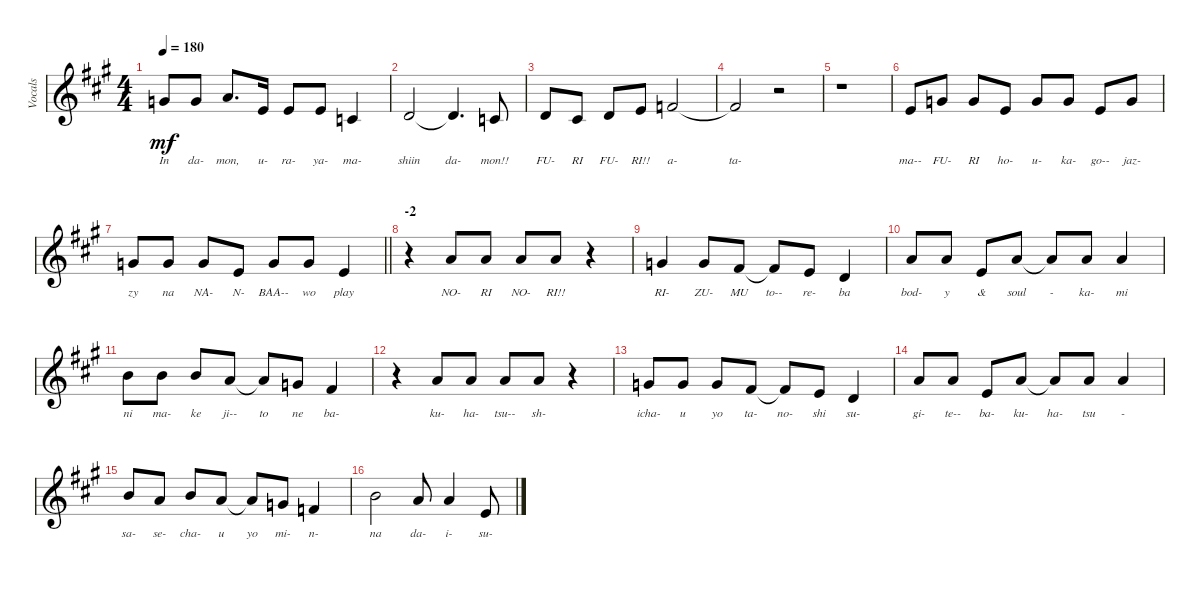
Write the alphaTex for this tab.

\track ("Vocals" "Vocals") {instrument tenorsax}
\staff {score}
\tuning (E4 B3 G3 D3 A2 E2 B1) {hide}
\ts (4 4)
\tempo 180
\clef g2
\ks a
3.1.8{lyrics (0 "In") lyrics (1 "") lyrics (2 "") lyrics (3 "") lyrics (4 "") dy mf} 3.1.8{lyrics (0 "da-") lyrics (1 "") lyrics (2 "") lyrics (3 "") lyrics (4 "")} 5.1.8{d lyrics (0 "mon,") lyrics (1 "") lyrics (2 "") lyrics (3 "") lyrics (4 "")} 0.1.16{lyrics (0 "u-") lyrics (1 "") lyrics (2 "") lyrics (3 "") lyrics (4 "")} 0.1.8{lyrics (0 "ra-") lyrics (1 "") lyrics (2 "") lyrics (3 "") lyrics (4 "")} 0.1.8{lyrics (0 "ya-") lyrics (1 "") lyrics (2 "") lyrics (3 "") lyrics (4 "")} 1.2.4{lyrics (0 "ma-") lyrics (1 "") lyrics (2 "") lyrics (3 "") lyrics (4 "")} |
3.2.2{lyrics (0 "shiin") lyrics (1 "") lyrics (2 "") lyrics (3 "") lyrics (4 "")} 3.2{t}.4{d lyrics (0 "da-") lyrics (1 "") lyrics (2 "") lyrics (3 "") lyrics (4 "")} 1.2.8{lyrics (0 "mon!!") lyrics (1 "") lyrics (2 "") lyrics (3 "") lyrics (4 "")} |
3.2.8{lyrics (0 "FU-") lyrics (1 "") lyrics (2 "") lyrics (3 "") lyrics (4 "")} 2.2.8{lyrics (0 "RI") lyrics (1 "") lyrics (2 "") lyrics (3 "") lyrics (4 "")} 3.2.8{lyrics (0 "FU-") lyrics (1 "") lyrics (2 "") lyrics (3 "") lyrics (4 "")} 0.1.8{lyrics (0 "RI!!") lyrics (1 "") lyrics (2 "") lyrics (3 "") lyrics (4 "")} 1.1.2{lyrics (0 "a-") lyrics (1 "") lyrics (2 "") lyrics (3 "") lyrics (4 "")} |
1.1{t}.2{lyrics (0 "ta-") lyrics (1 "") lyrics (2 "") lyrics (3 "") lyrics (4 "")} r.2 |
r.1 |
0.1.8{lyrics (0 "ma--") lyrics (1 "") lyrics (2 "") lyrics (3 "") lyrics (4 "")} 3.1.8{lyrics (0 "FU-") lyrics (1 "") lyrics (2 "") lyrics (3 "") lyrics (4 "")} 3.1.8{lyrics (0 "RI") lyrics (1 "") lyrics (2 "") lyrics (3 "") lyrics (4 "")} 0.1.8{lyrics (0 "ho-") lyrics (1 "") lyrics (2 "") lyrics (3 "") lyrics (4 "")} 3.1.8{lyrics (0 "u-") lyrics (1 "") lyrics (2 "") lyrics (3 "") lyrics (4 "")} 3.1.8{lyrics (0 "ka-") lyrics (1 "") lyrics (2 "") lyrics (3 "") lyrics (4 "")} 0.1.8{lyrics (0 "go--") lyrics (1 "") lyrics (2 "") lyrics (3 "") lyrics (4 "")} 3.1.8{lyrics (0 "jaz-") lyrics (1 "") lyrics (2 "") lyrics (3 "") lyrics (4 "")} |
\barLineRight lightlight
3.1.8{lyrics (0 "zy") lyrics (1 "") lyrics (2 "") lyrics (3 "") lyrics (4 "")} 3.1.8{lyrics (0 "na") lyrics (1 "") lyrics (2 "") lyrics (3 "") lyrics (4 "")} 3.1.8{lyrics (0 "NA-") lyrics (1 "") lyrics (2 "") lyrics (3 "") lyrics (4 "")} 0.1.8{lyrics (0 "N-") lyrics (1 "") lyrics (2 "") lyrics (3 "") lyrics (4 "")} 3.1.8{lyrics (0 "BAA--") lyrics (1 "") lyrics (2 "") lyrics (3 "") lyrics (4 "")} 3.1.8{lyrics (0 "wo") lyrics (1 "") lyrics (2 "") lyrics (3 "") lyrics (4 "")} 0.1.4{lyrics (0 "play") lyrics (1 "") lyrics (2 "") lyrics (3 "") lyrics (4 "")} |
\section ("" "-2")
r.4 5.1.8{lyrics (0 "NO-") lyrics (1 "") lyrics (2 "") lyrics (3 "") lyrics (4 "")} 5.1.8{lyrics (0 "RI") lyrics (1 "") lyrics (2 "") lyrics (3 "") lyrics (4 "")} 5.1.8{lyrics (0 "NO-") lyrics (1 "") lyrics (2 "") lyrics (3 "") lyrics (4 "")} 5.1.8{lyrics (0 "RI!!") lyrics (1 "") lyrics (2 "") lyrics (3 "") lyrics (4 "")} r.4 |
3.1.4{lyrics (0 "RI-") lyrics (1 "") lyrics (2 "") lyrics (3 "") lyrics (4 "")} 3.1.8{lyrics (0 "ZU-") lyrics (1 "") lyrics (2 "") lyrics (3 "") lyrics (4 "")} 2.1.8{lyrics (0 "MU") lyrics (1 "") lyrics (2 "") lyrics (3 "") lyrics (4 "")} 2.1{t}.8{lyrics (0 "to--") lyrics (1 "") lyrics (2 "") lyrics (3 "") lyrics (4 "")} 0.1.8{lyrics (0 "re-") lyrics (1 "") lyrics (2 "") lyrics (3 "") lyrics (4 "")} 3.2.4{lyrics (0 "ba") lyrics (1 "") lyrics (2 "") lyrics (3 "") lyrics (4 "")} |
5.1.8{lyrics (0 "bod-") lyrics (1 "") lyrics (2 "") lyrics (3 "") lyrics (4 "")} 5.1.8{lyrics (0 "y") lyrics (1 "") lyrics (2 "") lyrics (3 "") lyrics (4 "")} 0.1.8{lyrics (0 "&") lyrics (1 "") lyrics (2 "") lyrics (3 "") lyrics (4 "")} 5.1.8{lyrics (0 "soul") lyrics (1 "") lyrics (2 "") lyrics (3 "") lyrics (4 "")} 5.1{t}.8{lyrics (0 "-") lyrics (1 "") lyrics (2 "") lyrics (3 "") lyrics (4 "")} 5.1.8{lyrics (0 "ka-") lyrics (1 "") lyrics (2 "") lyrics (3 "") lyrics (4 "")} 5.1.4{lyrics (0 "mi") lyrics (1 "") lyrics (2 "") lyrics (3 "") lyrics (4 "")} |
7.1.8{lyrics (0 "ni") lyrics (1 "") lyrics (2 "") lyrics (3 "") lyrics (4 "")} 7.1.8{lyrics (0 "ma-") lyrics (1 "") lyrics (2 "") lyrics (3 "") lyrics (4 "")} 7.1.8{lyrics (0 "ke") lyrics (1 "") lyrics (2 "") lyrics (3 "") lyrics (4 "")} 5.1.8{lyrics (0 "ji--") lyrics (1 "") lyrics (2 "") lyrics (3 "") lyrics (4 "")} 5.1{t}.8{lyrics (0 "to") lyrics (1 "") lyrics (2 "") lyrics (3 "") lyrics (4 "")} 3.1.8{lyrics (0 "ne") lyrics (1 "") lyrics (2 "") lyrics (3 "") lyrics (4 "")} 2.1.4{lyrics (0 "ba-") lyrics (1 "") lyrics (2 "") lyrics (3 "") lyrics (4 "")} |
r.4 5.1.8{lyrics (0 "ku-") lyrics (1 "") lyrics (2 "") lyrics (3 "") lyrics (4 "")} 5.1.8{lyrics (0 "ha-") lyrics (1 "") lyrics (2 "") lyrics (3 "") lyrics (4 "")} 5.1.8{lyrics (0 "tsu--") lyrics (1 "") lyrics (2 "") lyrics (3 "") lyrics (4 "")} 5.1.8{lyrics (0 "sh-") lyrics (1 "") lyrics (2 "") lyrics (3 "") lyrics (4 "")} r.4 |
3.1.8{lyrics (0 "icha-") lyrics (1 "") lyrics (2 "") lyrics (3 "") lyrics (4 "")} 3.1.8{lyrics (0 "u") lyrics (1 "") lyrics (2 "") lyrics (3 "") lyrics (4 "")} 3.1.8{lyrics (0 "yo") lyrics (1 "") lyrics (2 "") lyrics (3 "") lyrics (4 "")} 2.1.8{lyrics (0 "ta-") lyrics (1 "") lyrics (2 "") lyrics (3 "") lyrics (4 "")} 2.1{t}.8{lyrics (0 "no-") lyrics (1 "") lyrics (2 "") lyrics (3 "") lyrics (4 "")} 0.1.8{lyrics (0 "shi") lyrics (1 "") lyrics (2 "") lyrics (3 "") lyrics (4 "")} 3.2.4{lyrics (0 "su-") lyrics (1 "") lyrics (2 "") lyrics (3 "") lyrics (4 "")} |
5.1.8{lyrics (0 "gi-") lyrics (1 "") lyrics (2 "") lyrics (3 "") lyrics (4 "")} 5.1.8{lyrics (0 "te--") lyrics (1 "") lyrics (2 "") lyrics (3 "") lyrics (4 "")} 0.1.8{lyrics (0 "ba-") lyrics (1 "") lyrics (2 "") lyrics (3 "") lyrics (4 "")} 5.1.8{lyrics (0 "ku-") lyrics (1 "") lyrics (2 "") lyrics (3 "") lyrics (4 "")} 5.1{t}.8{lyrics (0 "ha-") lyrics (1 "") lyrics (2 "") lyrics (3 "") lyrics (4 "")} 5.1.8{lyrics (0 "tsu") lyrics (1 "") lyrics (2 "") lyrics (3 "") lyrics (4 "")} 5.1.4{lyrics (0 "-") lyrics (1 "") lyrics (2 "") lyrics (3 "") lyrics (4 "")} |
7.1.8{lyrics (0 "sa-") lyrics (1 "") lyrics (2 "") lyrics (3 "") lyrics (4 "")} 5.1.8{lyrics (0 "se-") lyrics (1 "") lyrics (2 "") lyrics (3 "") lyrics (4 "")} 7.1.8{lyrics (0 "cha-") lyrics (1 "") lyrics (2 "") lyrics (3 "") lyrics (4 "")} 5.1.8{lyrics (0 "u") lyrics (1 "") lyrics (2 "") lyrics (3 "") lyrics (4 "")} 5.1{t}.8{lyrics (0 "yo") lyrics (1 "") lyrics (2 "") lyrics (3 "") lyrics (4 "")} 3.1.8{lyrics (0 "mi-") lyrics (1 "") lyrics (2 "") lyrics (3 "") lyrics (4 "")} 1.1.4{lyrics (0 "n-") lyrics (1 "") lyrics (2 "") lyrics (3 "") lyrics (4 "")} |
7.1.2{lyrics (0 "na") lyrics (1 "") lyrics (2 "") lyrics (3 "") lyrics (4 "")} 5.1.8{lyrics (0 "da-") lyrics (1 "") lyrics (2 "") lyrics (3 "") lyrics (4 "")} 5.1.4{lyrics (0 "i-") lyrics (1 "") lyrics (2 "") lyrics (3 "") lyrics (4 "")} 0.1.8{lyrics (0 "su-") lyrics (1 "") lyrics (2 "") lyrics (3 "") lyrics (4 "")}
